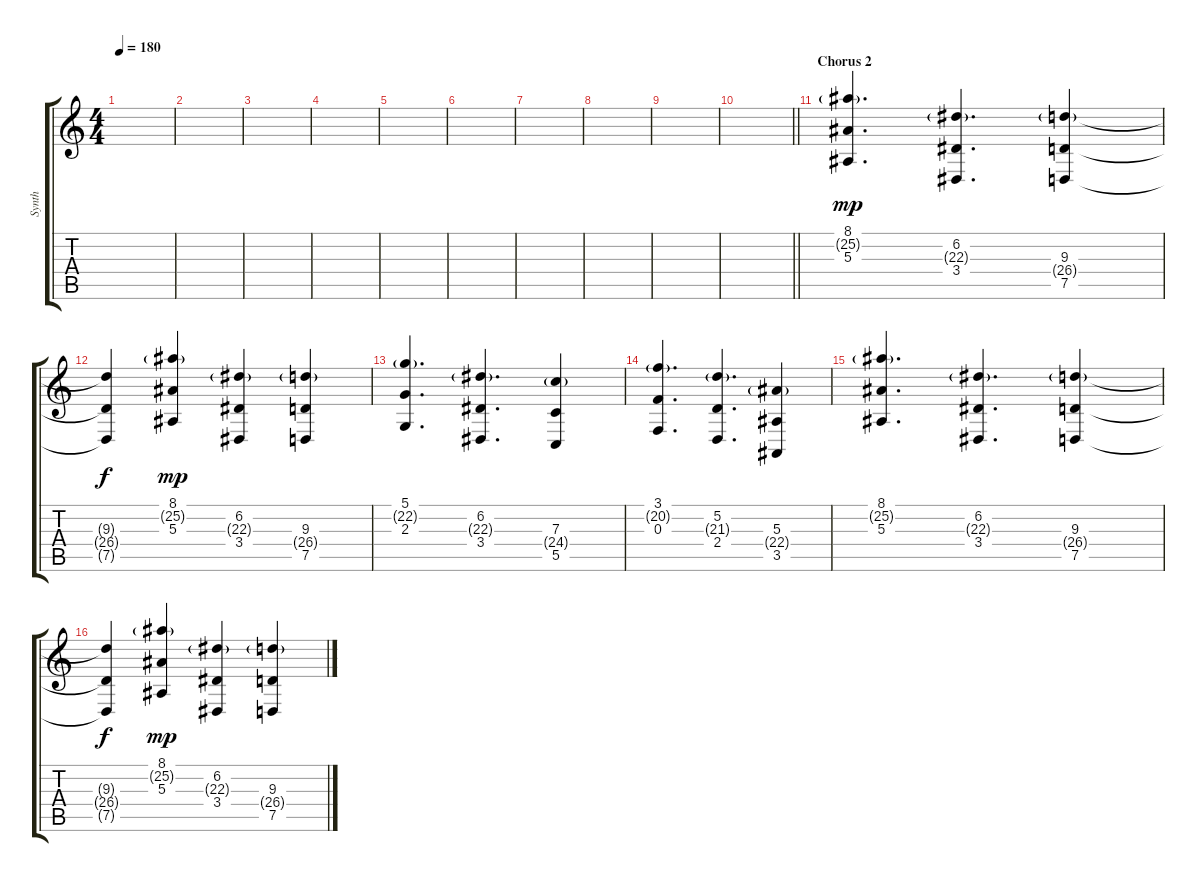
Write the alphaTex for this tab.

\track ("Synth" "Synth") {mute instrument lead2sawtooth}
\staff {score tabs}
\tuning (D4 A3 F3 C3 G2 C2) {hide}
\ts (4 4)
\tempo 180
\clef g2
\ks c
|
|
|
|
|
|
|
|
|
\barLineRight lightlight
|
\section ("" "Chorus 2")
(8.1 25.2{g} 5.3).4{d dy mp} (6.2 22.3{g} 3.4).4{d} (9.3 26.4{g} 7.5).4 |
(9.3{t} 26.4{t} 7.5{t}).4{dy f} (8.1 25.2{g} 5.3).4{dy mp} (6.2 22.3{g} 3.4).4 (9.3 26.4{g} 7.5).4 |
(5.1 22.2{g} 2.3).4{d} (6.2 22.3{g} 3.4).4{d} (7.3 24.4{g} 5.5).4 |
(3.1 20.2{g} 0.3).4{d} (5.2 21.3{g} 2.4).4{d} (5.3 22.4{g} 3.5).4 |
(8.1 25.2{g} 5.3).4{d} (6.2 22.3{g} 3.4).4{d} (9.3 26.4{g} 7.5).4 |
(9.3{t} 26.4{t} 7.5{t}).4{dy f} (8.1 25.2{g} 5.3).4{dy mp} (6.2 22.3{g} 3.4).4 (9.3 26.4{g} 7.5).4
